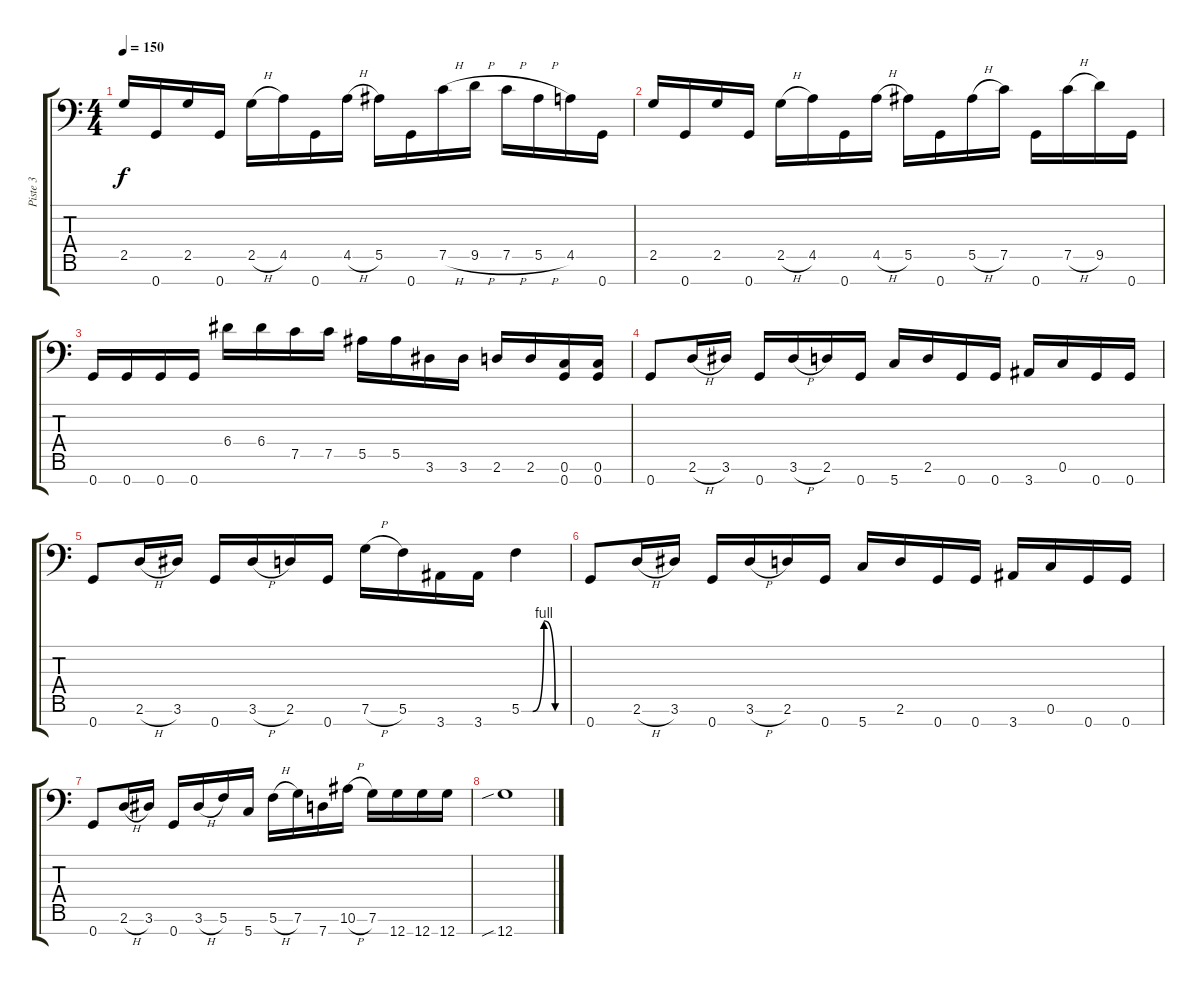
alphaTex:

\track ("Piste 3" "Piste 3") {instrument distortionguitar}
\staff {score tabs}
\tuning (C4 G3 Eb3 A2 F2 C2 G1) {hide}
\ts (4 4)
\tempo 150
\clef f4
\ks c
2.5.16{dy f} 0.7.16 2.5.16 0.7.16 2.5{h}.16 4.5.16 0.7.16 4.5{h}.16 5.5.16 0.7.16 7.5{h}.16 9.5{h}.16 7.5{h}.16 5.5{h}.16 4.5.16 0.7.16 |
2.5.16 0.7.16 2.5.16 0.7.16 2.5{h}.16 4.5.16 0.7.16 4.5{h}.16 5.5.16 0.7.16 5.5{h}.16 7.5.16 0.7.16 7.5{h}.16 9.5.16 0.7.16 |
0.7.16{volume 16} 0.7.16 0.7.16 0.7.16 6.4.16 6.4.16 7.5.16 7.5.16 5.5.16 5.5.16 3.6.16 3.6.16 2.6.16 2.6.16 (0.6 0.7).16 (0.6 0.7).16 |
0.7.8 2.6{h}.16 3.6.16 0.7.16 3.6{h}.16 2.6.16 0.7.16 5.7.16 2.6.16 0.7.16 0.7.16 3.7.16 0.6.16 0.7.16 0.7.16 |
0.7.8 2.6{h}.16 3.6.16 0.7.16 3.6{h}.16 2.6.16 0.7.16 7.6{h}.16 5.6.16 3.7.16 3.7.16 5.6{be (custom 0 0 15 0 30 4 45 0 60 0)}.4 |
0.7.8 2.6{h}.16 3.6.16 0.7.16 3.6{h}.16 2.6.16 0.7.16 5.7.16 2.6.16 0.7.16 0.7.16 3.7.16 0.6.16 0.7.16 0.7.16 |
0.7.8 2.6{h}.16 3.6.16 0.7.16 3.6{h}.16 5.6.16 5.7.16 5.6{h}.16 7.6.16 7.7.16 10.6{h}.16 7.6.16 12.7.16 12.7.16 12.7.16 |
12.7{sib}.1
